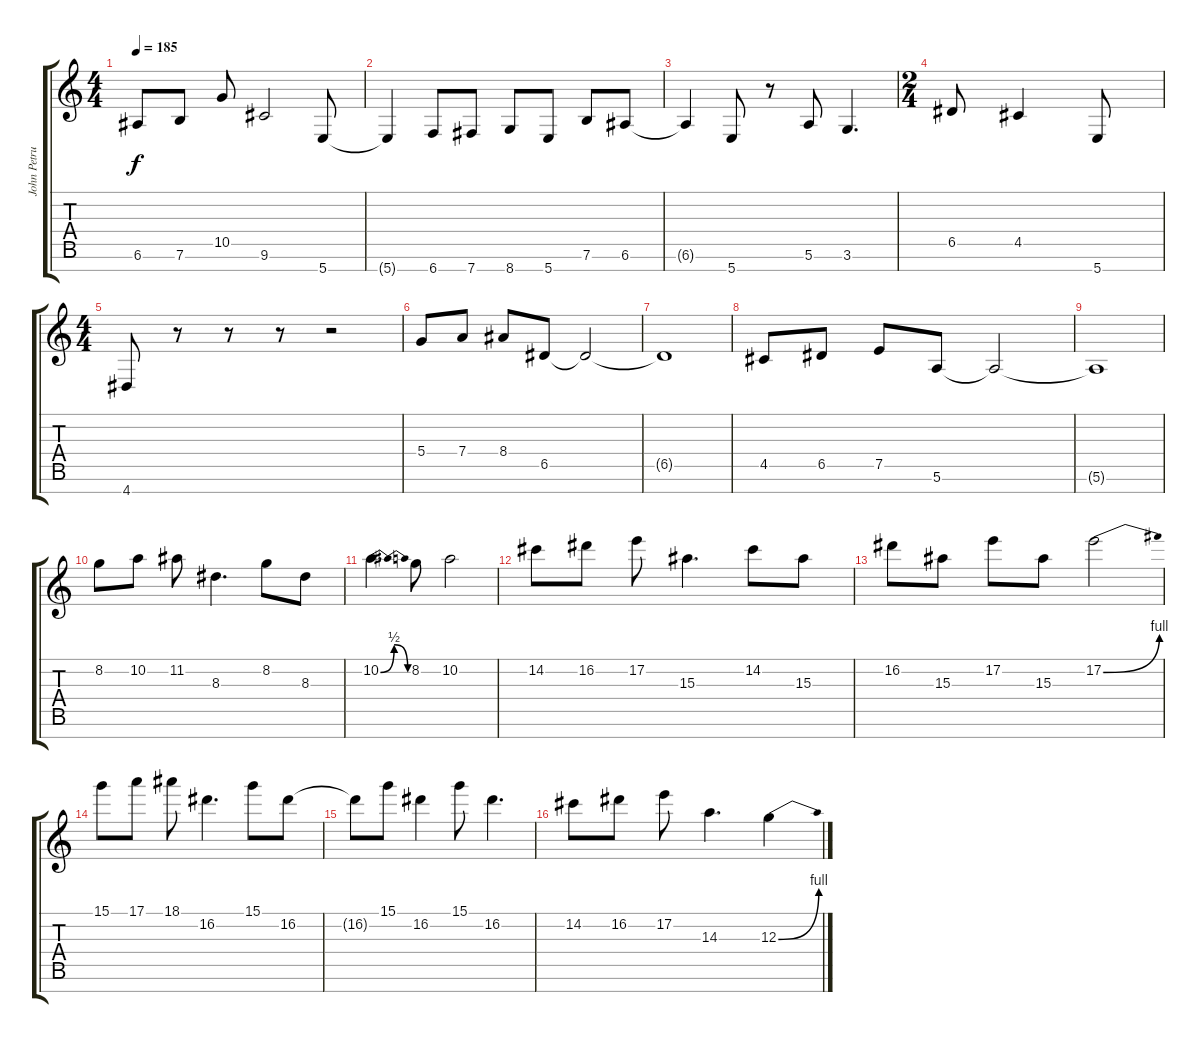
\track ("John Petrucci" "John Petru") {instrument overdrivenguitar}
\staff {score tabs}
\tuning (E4 B3 G3 D3 A2 E2 B1) {hide}
\ts (4 4)
\tempo 185
\clef g2
\ks c
6.6.8{dy f} 7.6.8 10.5.8 9.6.2 5.7.8 |
5.7{t}.4 6.7.8 7.7.8 8.7.8 5.7.8 7.6.8 6.6.8 |
6.6{t}.4 5.7.8 r.8 5.6.8 3.6.4{d} |
\ts (2 4)
6.5.8 4.5.4 5.7.8 |
\ts (4 4)
4.7.8 r.8 r.8 r.8 r.2 |
5.4.8 7.4.8 8.4.8 6.5.8 6.5{t}.2 |
6.5{t}.1 |
4.5.8 6.5.8 7.5.8 5.6.8 5.6{t}.2 |
5.6{t}.1 |
8.2.8 10.2.8 11.2.8 8.3.4{d} 8.2.8 8.3.8 |
10.2{be (bendrelease 0 0 15 2 45 2 60 0)}.4{d} 8.2.8 10.2.2 |
14.2.8 16.2.8 17.2.8 15.3.4{d} 14.2.8 15.3.8 |
16.2.8 15.3.8 17.2.8 15.3.8 17.2{be (bend 0 0 60 4)}.2 |
15.1.8 17.1.8 18.1.8 16.2.4{d} 15.1.8 16.2.8 |
16.2{t}.8 15.1.8 16.2.4 15.1.8 16.2.4{d} |
14.2.8 16.2.8 17.2.8 14.3.4{d} 12.3{be (bend 0 0 60 4)}.4
